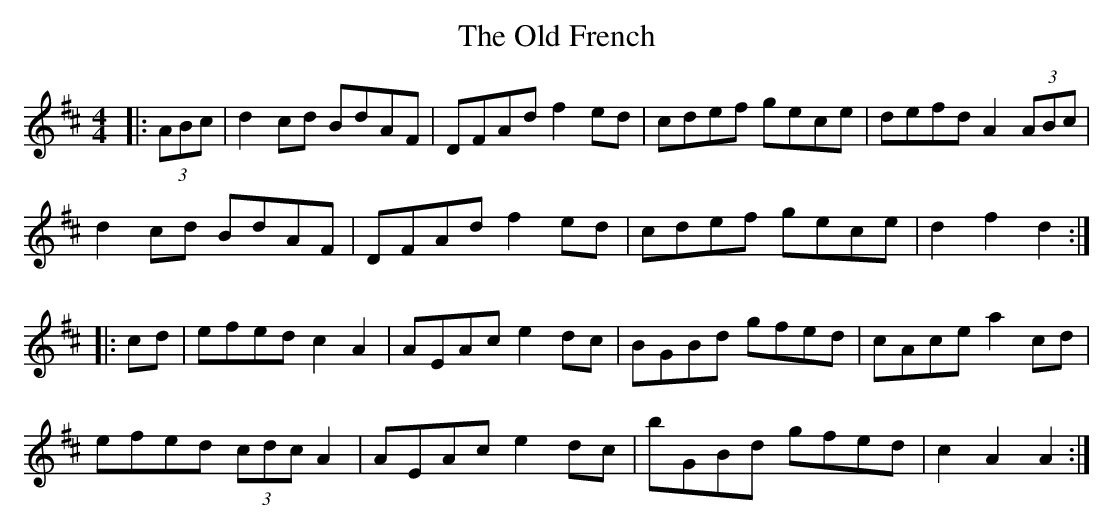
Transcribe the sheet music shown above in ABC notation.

X:1
T: The Old French
M: 4/4
L: 1/8
K: Dmaj
|:(3ABc|d2cd BdAF|DFAd f2ed|cdef gece|defd A2(3ABc|
d2cd BdAF|DFAd f2ed|cdef gece|d2f2 d2:|
|:cd|efed c2A2|AEAc e2dc|BGBd gfed|cAce a2cd|
efed (3cdc A2|AEAc e2dc|bGBd gfed|c2A2 A2:|
